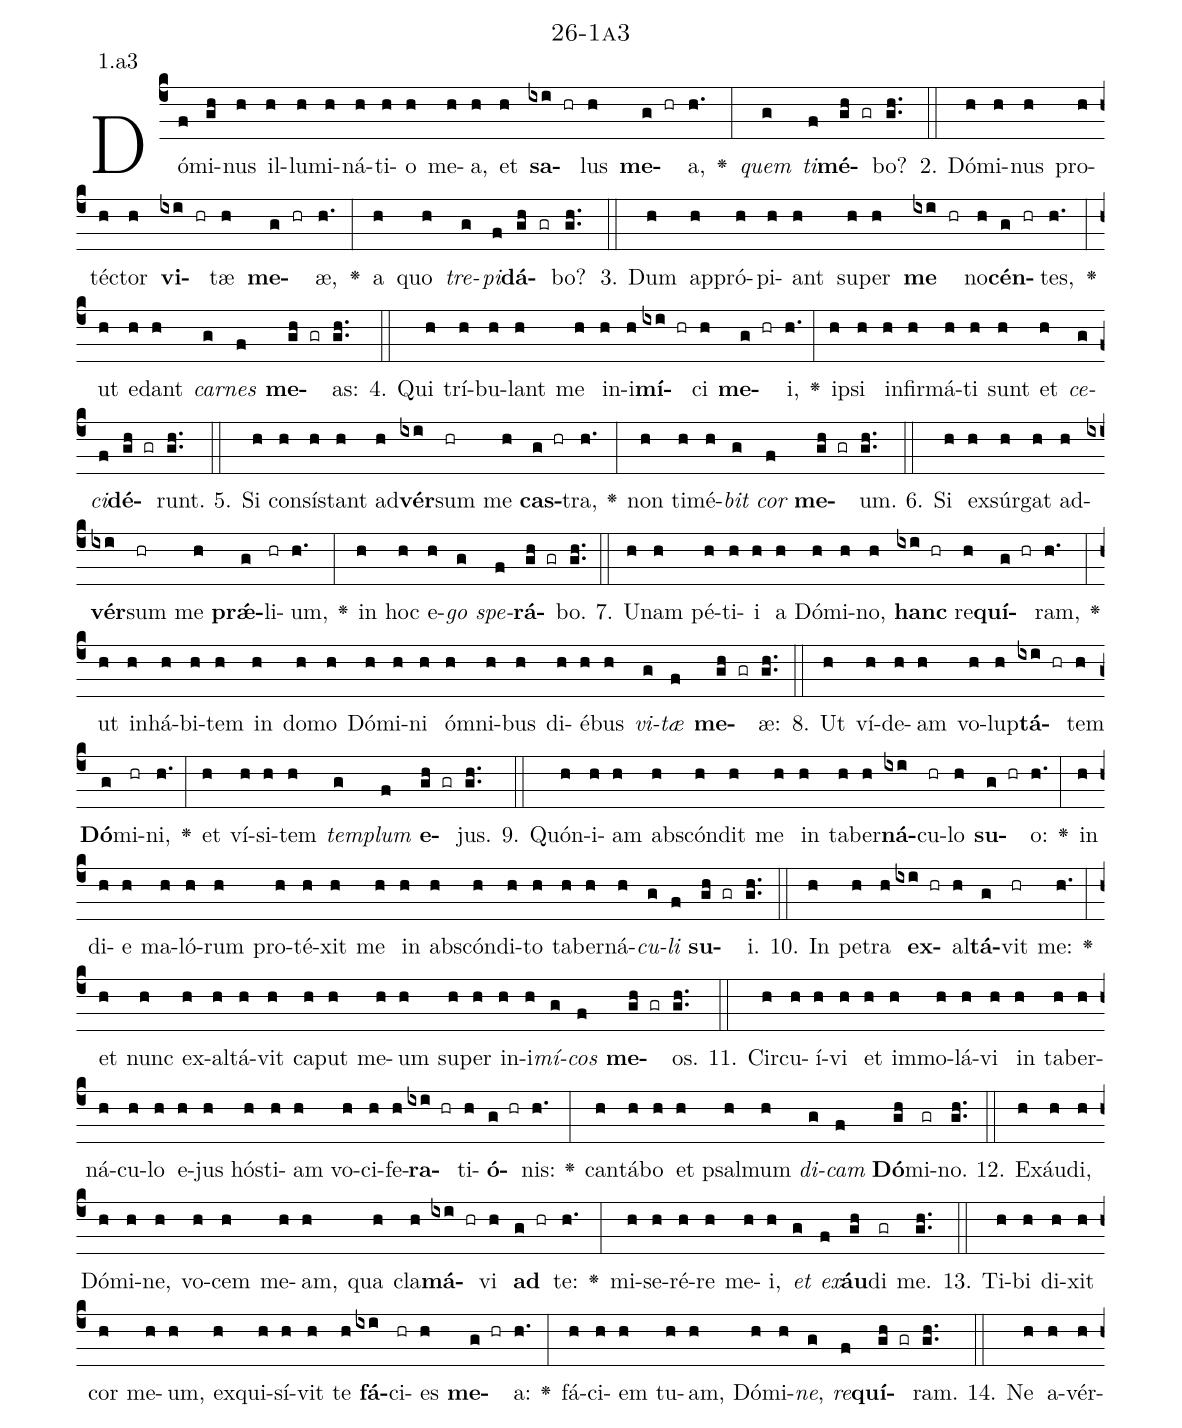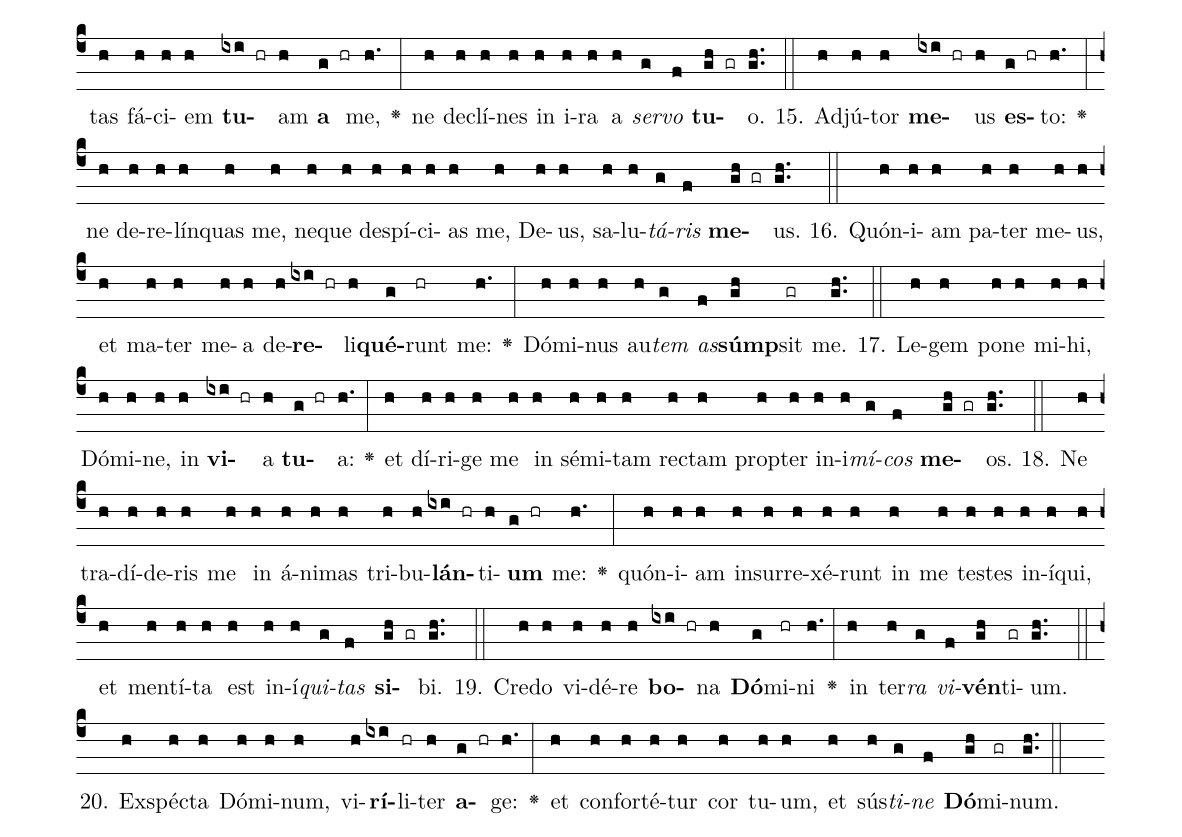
name: 26-1a3;
annotation: 1.a3;
%%
(c4)Dó(f)mi(gh)nus(h) il(h)lu(h)mi(h)ná(h)ti(h)o(h) me(h)a,(h) et(h) <b>sa</b>(ixi hr)lus(h) <b>me</b>(g hr)a,(h.) <v>\greheightstar</v>(:) <i>quem</i>(g) <i>ti</i>(f)<b>mé</b>(gh gr)bo?(gh..) (::)
2. Dó(h)mi(h)nus(h) pro(h)téc(h)tor(h) <b>vi</b>(ixi hr)tæ(h) <b>me</b>(g hr)æ,(h.) <v>\greheightstar</v>(:) a(h) quo(h) <i>tre</i>(g)<i>pi</i>(f)<b>dá</b>(gh gr)bo?(gh..) (::)
3. Dum(h) ap(h)pró(h)pi(h)ant(h) su(h)per(h) <b>me</b>(ixi hr) no(h)<b>cén</b>(g hr)tes,(h.) <v>\greheightstar</v>(:) ut(h) e(h)dant(h) <i>car</i>(g)<i>nes</i>(f) <b>me</b>(gh gr)as:(gh..) (::)
4. Qui(h) trí(h)bu(h)lant(h) me(h) in(h)i(h)<b>mí</b>(ixi hr)ci(h) <b>me</b>(g hr)i,(h.) <v>\greheightstar</v>(:) ip(h)si(h) in(h)fir(h)má(h)ti(h) sunt(h) et(h) <i>ce</i>(g)<i>ci</i>(f)<b>dé</b>(gh gr)runt.(gh..) (::)
5. Si(h) con(h)sís(h)tant(h) ad(h)<b>vér</b>(ixi)sum(hr) me(h) <b>cas</b>(g hr)tra,(h.) <v>\greheightstar</v>(:) non(h) ti(h)mé(h)<i>bit</i>(g) <i>cor</i>(f) <b>me</b>(gh gr)um.(gh..) (::)
6. Si(h) ex(h)súr(h)gat(h) ad(h)<b>vér</b>(ixi)sum(hr) me(h) <b>prǽ</b>(g)li(hr)um,(h.) <v>\greheightstar</v>(:) in(h) hoc(h) e(h)<i>go</i>(g) <i>spe</i>(f)<b>rá</b>(gh gr)bo.(gh..) (::)
7. U(h)nam(h) pé(h)ti(h)i(h) a(h) Dó(h)mi(h)no,(h) <b>hanc</b>(ixi hr) re(h)<b>quí</b>(g hr)ram,(h.) <v>\greheightstar</v>(:) ut(h) in(h)há(h)bi(h)tem(h) in(h) do(h)mo(h) Dó(h)mi(h)ni(h) óm(h)ni(h)bus(h) di(h)é(h)bus(h) <i>vi</i>(g)<i>tæ</i>(f) <b>me</b>(gh gr)æ:(gh..) (::)
8. Ut(h) ví(h)de(h)am(h) vo(h)lup(h)<b>tá</b>(ixi hr)tem(h) <b>Dó</b>(g)mi(hr)ni,(h.) <v>\greheightstar</v>(:) et(h) ví(h)si(h)tem(h) <i>tem</i>(g)<i>plum</i>(f) <b>e</b>(gh gr)jus.(gh..) (::)
9. Quón(h)i(h)am(h) abs(h)cón(h)dit(h) me(h) in(h) ta(h)ber(h)<b>ná</b>(ixi)cu(hr)lo(h) <b>su</b>(g hr)o:(h.) <v>\greheightstar</v>(:) in(h) di(h)e(h) ma(h)ló(h)rum(h) pro(h)té(h)xit(h) me(h) in(h) abs(h)cón(h)di(h)to(h) ta(h)ber(h)ná(h)<i>cu</i>(g)<i>li</i>(f) <b>su</b>(gh gr)i.(gh..) (::)
10. In(h) pe(h)tra(h) <b>ex</b>(ixi hr)al(h)<b>tá</b>(g)vit(hr) me:(h.) <v>\greheightstar</v>(:) et(h) nunc(h) ex(h)al(h)tá(h)vit(h) ca(h)put(h) me(h)um(h) su(h)per(h) in(h)i(h)<i>mí</i>(g)<i>cos</i>(f) <b>me</b>(gh gr)os.(gh..) (::)
11. Cir(h)cu(h)í(h)vi(h) et(h) im(h)mo(h)lá(h)vi(h) in(h) ta(h)ber(h)ná(h)cu(h)lo(h) e(h)jus(h) hós(h)ti(h)am(h) vo(h)ci(h)fe(h)<b>ra</b>(ixi hr)ti(h)<b>ó</b>(g hr)nis:(h.) <v>\greheightstar</v>(:) can(h)tá(h)bo(h) et(h) psal(h)mum(h) <i>di</i>(g)<i>cam</i>(f) <b>Dó</b>(gh)mi(gr)no.(gh..) (::)
12. Ex(h)áu(h)di,(h) Dó(h)mi(h)ne,(h) vo(h)cem(h) me(h)am,(h) qua(h) cla(h)<b>má</b>(ixi hr)vi(h) <b>ad</b>(g hr) te:(h.) <v>\greheightstar</v>(:) mi(h)se(h)ré(h)re(h) me(h)i,(h) <i>et</i>(g) <i>ex</i>(f)<b>áu</b>(gh)di(gr) me.(gh..) (::)
13. Ti(h)bi(h) di(h)xit(h) cor(h) me(h)um,(h) ex(h)qui(h)sí(h)vit(h) te(h) <b>fá</b>(ixi)ci(hr)es(h) <b>me</b>(g hr)a:(h.) <v>\greheightstar</v>(:) fá(h)ci(h)em(h) tu(h)am,(h) Dó(h)mi(h)<i>ne</i>,(g) <i>re</i>(f)<b>quí</b>(gh gr)ram.(gh..) (::)
14. Ne(h) a(h)vér(h)tas(h) fá(h)ci(h)em(h) <b>tu</b>(ixi hr)am(h) <b>a</b>(g hr) me,(h.) <v>\greheightstar</v>(:) ne(h) de(h)clí(h)nes(h) in(h) i(h)ra(h) a(h) <i>ser</i>(g)<i>vo</i>(f) <b>tu</b>(gh gr)o.(gh..) (::)
15. Ad(h)jú(h)tor(h) <b>me</b>(ixi hr)us(h) <b>es</b>(g hr)to:(h.) <v>\greheightstar</v>(:) ne(h) de(h)re(h)lín(h)quas(h) me,(h) ne(h)que(h) de(h)spí(h)ci(h)as(h) me,(h) De(h)us,(h) sa(h)lu(h)<i>tá</i>(g)<i>ris</i>(f) <b>me</b>(gh gr)us.(gh..) (::)
16. Quón(h)i(h)am(h) pa(h)ter(h) me(h)us,(h) et(h) ma(h)ter(h) me(h)a(h) de(h)<b>re</b>(ixi hr)li(h)<b>qué</b>(g)runt(hr) me:(h.) <v>\greheightstar</v>(:) Dó(h)mi(h)nus(h) au(h)<i>tem</i>(g) <i>as</i>(f)<b>súmp</b>(gh)sit(gr) me.(gh..) (::)
17. Le(h)gem(h) po(h)ne(h) mi(h)hi,(h) Dó(h)mi(h)ne,(h) in(h) <b>vi</b>(ixi hr)a(h) <b>tu</b>(g hr)a:(h.) <v>\greheightstar</v>(:) et(h) dí(h)ri(h)ge(h) me(h) in(h) sé(h)mi(h)tam(h) rec(h)tam(h) prop(h)ter(h) in(h)i(h)<i>mí</i>(g)<i>cos</i>(f) <b>me</b>(gh gr)os.(gh..) (::)
18. Ne(h) tra(h)dí(h)de(h)ris(h) me(h) in(h) á(h)ni(h)mas(h) tri(h)bu(h)<b>lán</b>(ixi hr)ti(h)<b>um</b>(g hr) me:(h.) <v>\greheightstar</v>(:) quón(h)i(h)am(h) in(h)sur(h)re(h)xé(h)runt(h) in(h) me(h) tes(h)tes(h) in(h)í(h)qui,(h) et(h) men(h)tí(h)ta(h) est(h) in(h)í(h)<i>qui</i>(g)<i>tas</i>(f) <b>si</b>(gh gr)bi.(gh..) (::)
19. Cre(h)do(h) vi(h)dé(h)re(h) <b>bo</b>(ixi hr)na(h) <b>Dó</b>(g)mi(hr)ni(h.) <v>\greheightstar</v>(:) in(h) ter(h)<i>ra</i>(g) <i>vi</i>(f)<b>vén</b>(gh)ti(gr)um.(gh..) (::)
20. Ex(h)spéc(h)ta(h) Dó(h)mi(h)num,(h) vi(h)<b>rí</b>(ixi)li(hr)ter(h) <b>a</b>(g hr)ge:(h.) <v>\greheightstar</v>(:) et(h) con(h)for(h)té(h)tur(h) cor(h) tu(h)um,(h) et(h) sús(h)<i>ti</i>(g)<i>ne</i>(f) <b>Dó</b>(gh)mi(gr)num.(gh..) (::)
